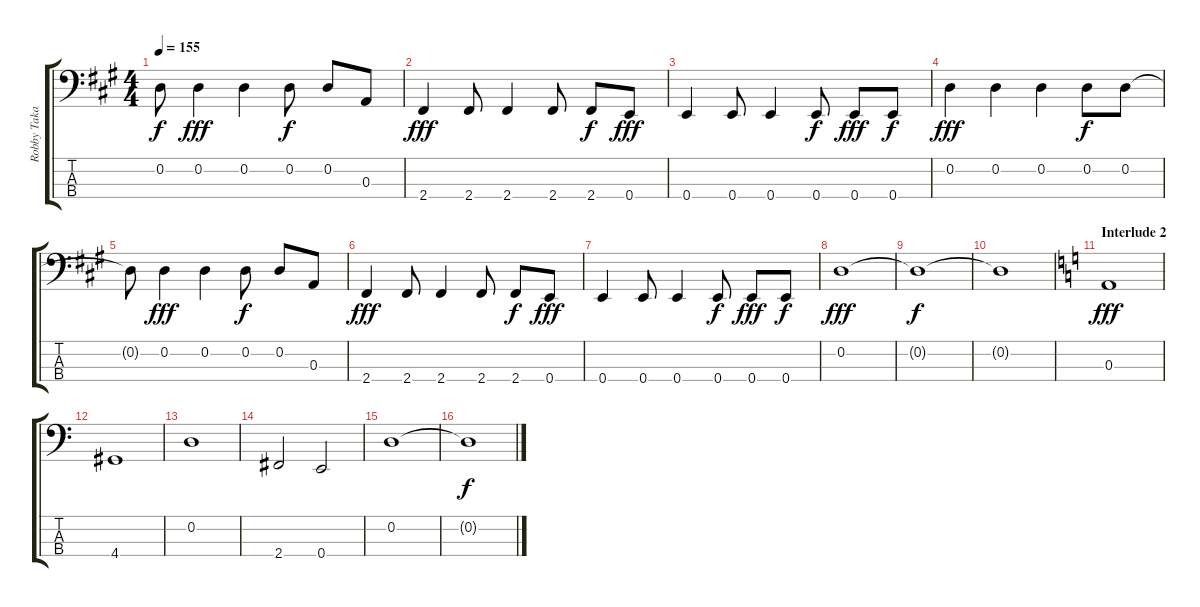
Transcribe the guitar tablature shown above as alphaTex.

\track ("Robby Takac - Bass" "Robby Taka") {instrument electricbassfinger}
\staff {score tabs}
\tuning (G2 D2 A1 E1) {hide}
\ts (4 4)
\tempo 155
\clef f4
\ks a
0.2{t}.8{dy f} 0.2.4{dy fff} 0.2.4 0.2.8{dy f} 0.2.8 0.3.8 |
2.4.4{dy fff} 2.4.8 2.4.4 2.4.8 2.4.8{dy f} 0.4.8{dy fff} |
0.4.4 0.4.8 0.4.4 0.4.8{dy f} 0.4.8{dy fff} 0.4.8{dy f} |
0.2.4{dy fff} 0.2.4 0.2.4 0.2.8{dy f} 0.2.8 |
0.2{t}.8 0.2.4{dy fff} 0.2.4 0.2.8{dy f} 0.2.8 0.3.8 |
2.4.4{dy fff} 2.4.8 2.4.4 2.4.8 2.4.8{dy f} 0.4.8{dy fff} |
0.4.4 0.4.8 0.4.4 0.4.8{dy f} 0.4.8{dy fff} 0.4.8{dy f} |
0.2.1{dy fff} |
0.2{t}.1{dy f} |
0.2{t}.1 |
\section ("" "Interlude 2")
\ks c
0.3.1{dy fff} |
4.4.1 |
0.2.1 |
2.4.2 0.4.2 |
0.2.1 |
0.2{t}.1{dy f}
